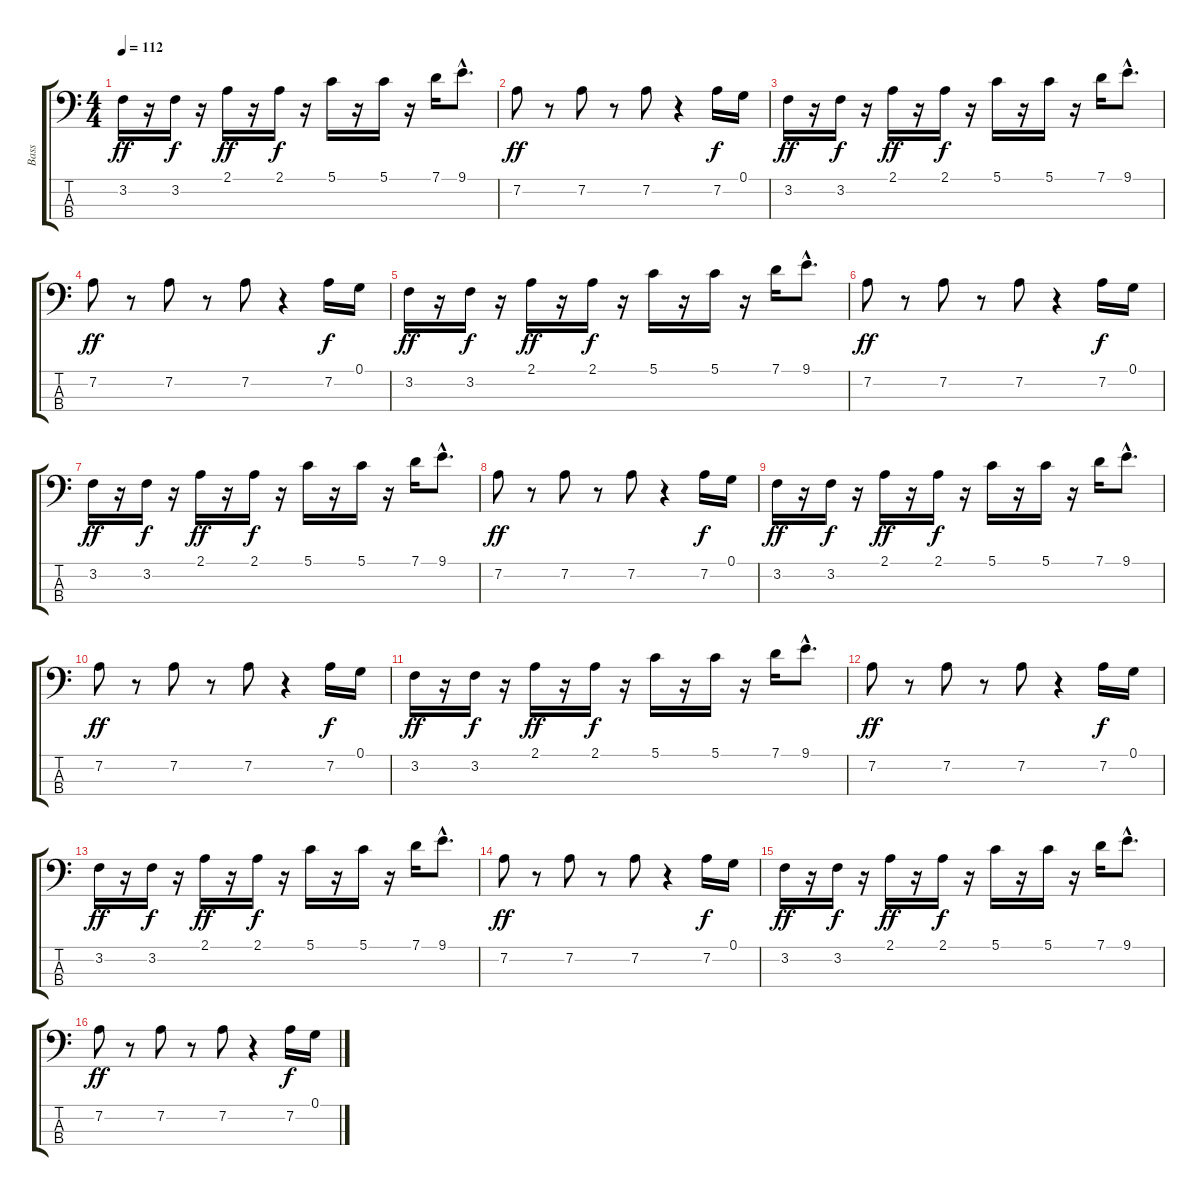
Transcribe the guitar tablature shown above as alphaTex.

\track ("Bass" "Bass") {instrument slapbass1}
\staff {score tabs}
\tuning (G2 D2 A1 E1) {hide}
\ts (4 4)
\tempo 112
\clef f4
\ks c
3.2.16{dy ff} r.16 3.2.16{dy f} r.16 2.1.16{dy ff} r.16 2.1.16{dy f} r.16 5.1.16 r.16 5.1.16 r.16 7.1.16 9.1{hac}.8{d} |
7.2.8{dy ff} r.8 7.2.8 r.8 7.2.8 r.4 7.2.16{dy f} 0.1.16 |
3.2.16{dy ff} r.16 3.2.16{dy f} r.16 2.1.16{dy ff} r.16 2.1.16{dy f} r.16 5.1.16 r.16 5.1.16 r.16 7.1.16 9.1{hac}.8{d} |
7.2.8{dy ff} r.8 7.2.8 r.8 7.2.8 r.4 7.2.16{dy f} 0.1.16 |
3.2.16{dy ff} r.16 3.2.16{dy f} r.16 2.1.16{dy ff} r.16 2.1.16{dy f} r.16 5.1.16 r.16 5.1.16 r.16 7.1.16 9.1{hac}.8{d} |
7.2.8{dy ff} r.8 7.2.8 r.8 7.2.8 r.4 7.2.16{dy f} 0.1.16 |
3.2.16{dy ff} r.16 3.2.16{dy f} r.16 2.1.16{dy ff} r.16 2.1.16{dy f} r.16 5.1.16 r.16 5.1.16 r.16 7.1.16 9.1{hac}.8{d} |
7.2.8{dy ff} r.8 7.2.8 r.8 7.2.8 r.4 7.2.16{dy f} 0.1.16 |
3.2.16{dy ff} r.16 3.2.16{dy f} r.16 2.1.16{dy ff} r.16 2.1.16{dy f} r.16 5.1.16 r.16 5.1.16 r.16 7.1.16 9.1{hac}.8{d} |
7.2.8{dy ff} r.8 7.2.8 r.8 7.2.8 r.4 7.2.16{dy f} 0.1.16 |
3.2.16{dy ff} r.16 3.2.16{dy f} r.16 2.1.16{dy ff} r.16 2.1.16{dy f} r.16 5.1.16 r.16 5.1.16 r.16 7.1.16 9.1{hac}.8{d} |
7.2.8{dy ff} r.8 7.2.8 r.8 7.2.8 r.4 7.2.16{dy f} 0.1.16 |
3.2.16{dy ff} r.16 3.2.16{dy f} r.16 2.1.16{dy ff} r.16 2.1.16{dy f} r.16 5.1.16 r.16 5.1.16 r.16 7.1.16 9.1{hac}.8{d} |
7.2.8{dy ff} r.8 7.2.8 r.8 7.2.8 r.4 7.2.16{dy f} 0.1.16 |
3.2.16{dy ff} r.16 3.2.16{dy f} r.16 2.1.16{dy ff} r.16 2.1.16{dy f} r.16 5.1.16 r.16 5.1.16 r.16 7.1.16 9.1{hac}.8{d} |
7.2.8{dy ff} r.8 7.2.8 r.8 7.2.8 r.4 7.2.16{dy f} 0.1.16
